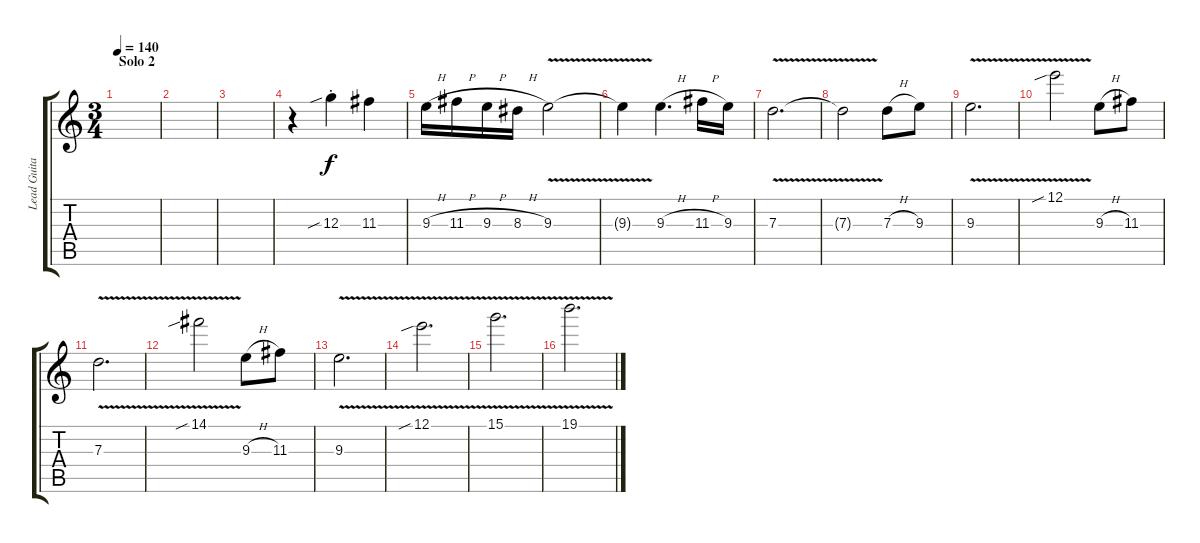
\track ("Lead Guitar" "Lead Guita") {instrument overdrivenguitar}
\staff {score tabs}
\tuning (E4 B3 G3 D3 A2 E2) {hide}
\ts (3 4)
\section ("" "Solo 2")
\tempo 140
\clef g2
\ks c
|
|
|
r.4 12.3{sib st}.4{volume 13} 11.3.4 |
9.3{h}.16 11.3{h}.16 9.3{h}.16 8.3{h}.16 9.3{v}.2 |
9.3{t}.4 9.3{h}.4{d} 11.3{h}.16 9.3.16 |
7.3{v}.2{d} |
7.3{t}.2 7.3{h}.8 9.3.8 |
9.3{v}.2{d} |
12.1{v sib}.2 9.3{h}.8 11.3.8 |
7.3{v}.2{d} |
14.1{v sib}.2 9.3{h}.8 11.3.8 |
9.3{v}.2{d} |
12.1{v sib}.2{d} |
15.1{v}.2{d} |
19.1{v}.2{d volume 8}
